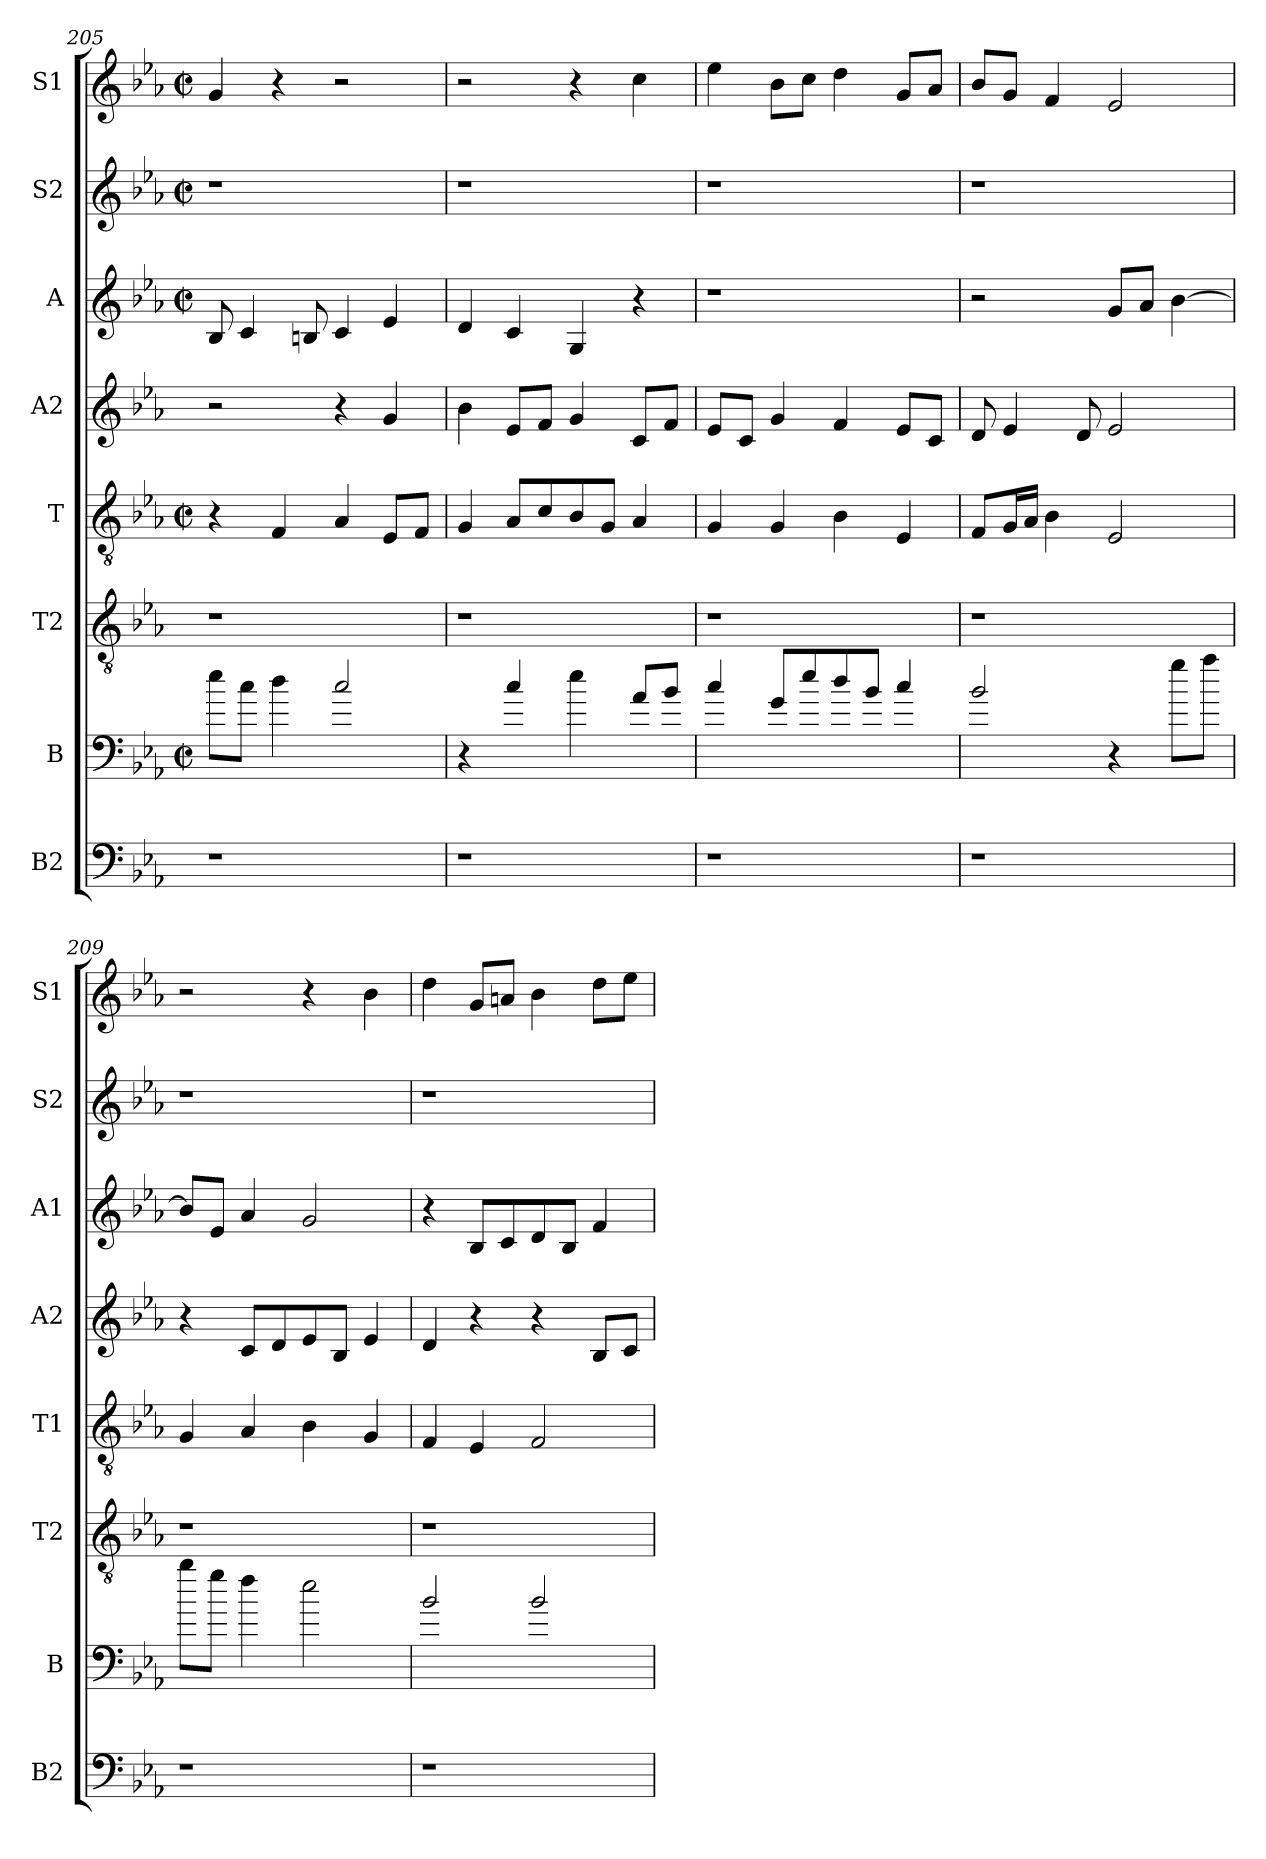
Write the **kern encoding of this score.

**kern	**kern	**kern	**kern	**kern	**kern	**kern	**kern
*part8	*part7	*part6	*part5	*part4	*part3	*part2	*part1
*staff8	*staff7	*staff6	*staff5	*staff4	*staff3	*staff2	*staff1
*I"B2	*I"B	*I"T2	*I"T	*I"A2	*I"A	*I"S2	*I"S1
*I'B2	*I'B	*I'T2	*I'T1	*I'A2	*I'A1	*I'S2	*I'S1
!!LO:PB:g=z
*clefF4	*clefF4	*clefGv2	*clefGv2	*clefG2	*clefG2	*clefG2	*clefG2
*k[b-e-a-]	*k[b-e-a-]	*k[b-e-a-]	*k[b-e-a-]	*k[b-e-a-]	*k[b-e-a-]	*k[b-e-a-]	*k[b-e-a-]
*E-:	*E-:	*E-:	*E-:	*E-:	*E-:	*E-:	*E-:
*	*M2/2	*	*M2/2	*	*M2/2	*M2/2	*M2/2
*	*met(c|)	*	*met(c|)	*	*met(c|)	*met(c|)	*met(c|)
=205	=205	=205	=205	=205	=205	=205	=205
1r	8ee-\L	1r	4r	2r	8B-/	1r	4g/
.	8cc\J	.	.	.	4c/	.	.
.	4dd\	.	4F/	.	.	.	4r
.	.	.	.	.	8Bn/	.	.
.	2cc/	.	4A-/	4r	4c/	.	2r
.	.	.	8E-/L	4g/	4e-/	.	.
.	.	.	8F/J	.	.	.	.
=206	=206	=206	=206	=206	=206	=206	=206
1r	4r	1r	4G/	4b-\	4d/	1r	2r
.	4cc/	.	8A-/L	8e-/L	4c/	.	.
.	.	.	8c/	8f/J	.	.	.
.	4ee-\	.	8B-/	4g/	4G/	.	4r
.	.	.	8G/J	.	.	.	.
.	8a-/L	.	4A-/	8c/L	4r	.	4cc\
.	8b-/J	.	.	8f/J	.	.	.
=207	=207	=207	=207	=207	=207	=207	=207
1r	4cc/	1r	4G/	8e-/L	1r	1r	4ee-\
.	.	.	.	8c/J	.	.	.
.	8g/L	.	4G/	4g/	.	.	8b-\L
.	8ee-/	.	.	.	.	.	8cc\J
.	8dd/	.	4B-\	4f/	.	.	4dd\
.	8b-/J	.	.	.	.	.	.
.	4cc/	.	4E-/	8e-/L	.	.	8g/L
.	.	.	.	8c/J	.	.	8a-/J
=208	=208	=208	=208	=208	=208	=208	=208
1r	2b-/	1r	8F/L	8d/	2r	1r	8b-/L
.	.	.	16G/L	4e-/	.	.	8g/J
.	.	.	16A-/JJ	.	.	.	.
.	.	.	4B-\	.	.	.	4f/
.	.	.	.	8d/	.	.	.
.	4r	.	2E-/	2e-/	8g/L	.	2e-/
.	.	.	.	.	8a-/J	.	.
.	8gg\L	.	.	.	[<4b-\	.	.
.	8aa-\J	.	.	.	.	.	.
!!LO:LB:g=z
=209	=209	=209	=209	=209	=209	=209	=209
1r	8bb-\L	1r	4G/	4r	8b-/L]	1r	2r
.	8gg\J	.	.	.	8e-/J	.	.
.	4ff\	.	4A-/	8c/L	4a-/	.	.
.	.	.	.	8d/	.	.	.
.	2ee-\	.	4B-\	8e-/	2g/	.	4r
.	.	.	.	8B-/J	.	.	.
.	.	.	4G/	4e-/	.	.	4b-\
=210	=210	=210	=210	=210	=210	=210	=210
1r	2b-/	1r	4F/	4d/	4r	1r	4dd\
.	.	.	4E-/	4r	8B-/L	.	8g/L
.	.	.	.	.	8c/	.	8an/J
.	2b-/	.	2F/	4r	8d/	.	4b-\
.	.	.	.	.	8B-/J	.	.
.	.	.	.	8B-/L	4f/	.	8dd\L
.	.	.	.	8c/J	.	.	8ee-\J
=	=	=	=	=	=	=	=
*-	*-	*-	*-	*-	*-	*-	*-
